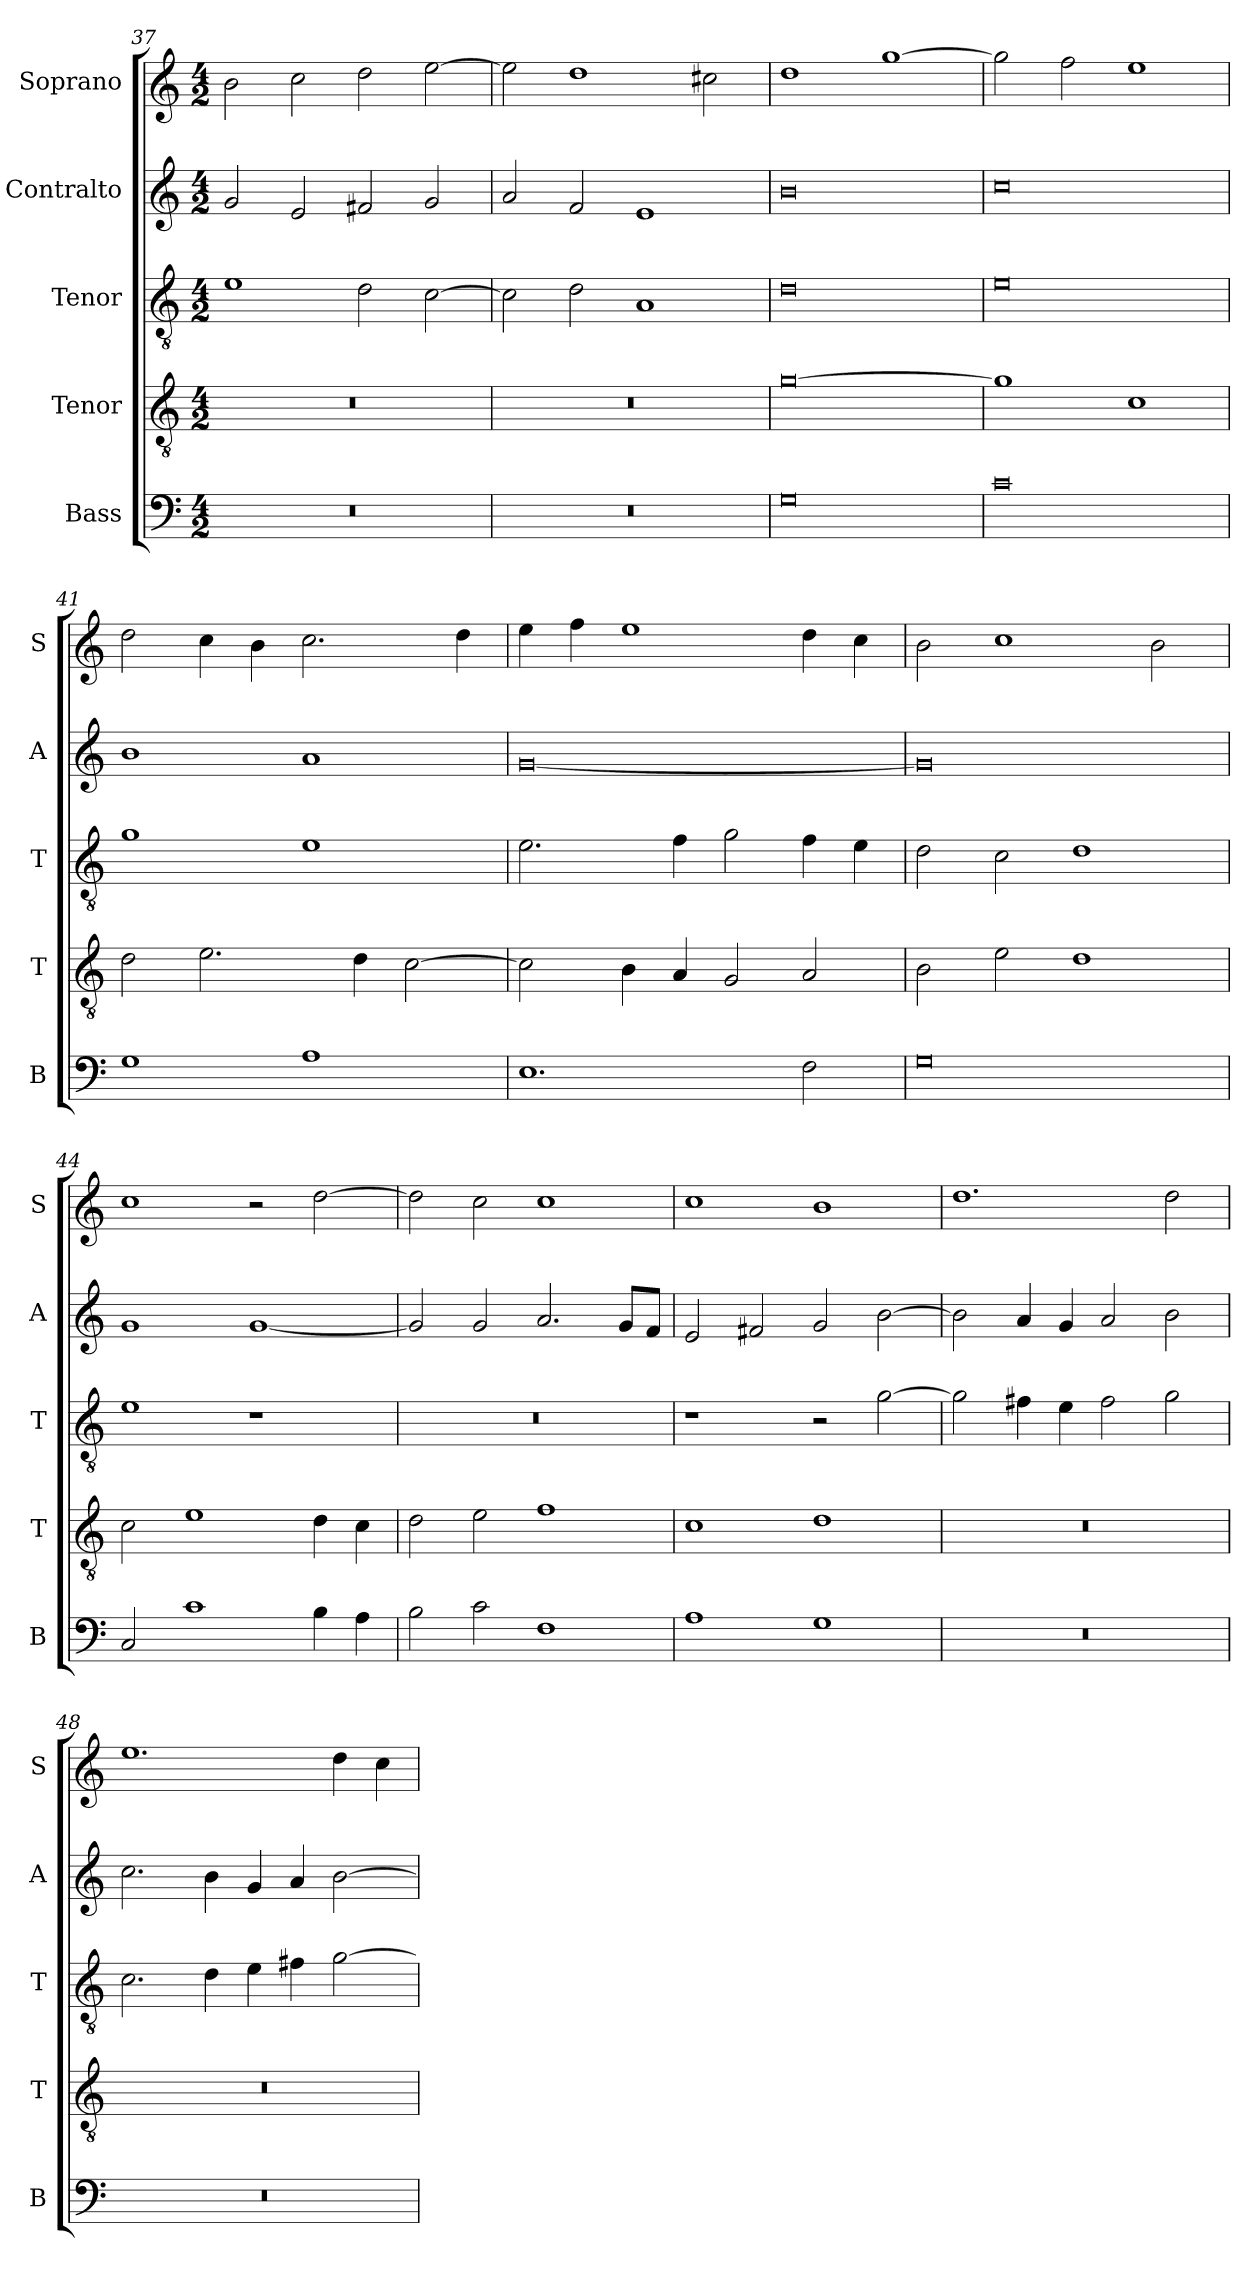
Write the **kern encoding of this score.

**kern	**kern	**kern	**kern	**kern
*part5	*part4	*part3	*part2	*part1
*staff5	*staff4	*staff3	*staff2	*staff1
*I"Bass	*I"Tenor	*I"Tenor	*I"Contralto	*I"Soprano
*I'B	*I'T	*I'T	*I'A	*I'S
*clefF4	*clefGv2	*clefGv2	*clefG2	*clefG2
*k[]	*k[]	*k[]	*k[]	*k[]
*G:mix	*G:mix	*G:mix	*G:mix	*G:mix
*M4/2	*M4/2	*M4/2	*M4/2	*M4/2
=37	=37	=37	=37	=37
0r	0r	1e	2g	2b
.	.	.	2e	2cc
.	.	2d	2f#X	2dd
.	.	[2c	2g	[2ee
=38	=38	=38	=38	=38
0r	0r	2c]	2a	2ee]
.	.	2d	2f	1dd
.	.	1A	1e	.
.	.	.	.	2cc#X
=39	=39	=39	=39	=39
0G	[0g	0d	0b	1dd
.	.	.	.	[1gg
=40	=40	=40	=40	=40
0c	1g]	0e	0cc	2gg]
.	.	.	.	2ff
.	1c	.	.	1ee
=41	=41	=41	=41	=41
1G	2d	1g	1b	2dd
.	2.e	.	.	4cc
.	.	.	.	4b
1A	.	1e	1a	2.cc
.	4d	.	.	.
.	[2c	.	.	.
.	.	.	.	4dd
=42	=42	=42	=42	=42
1.E	2c]	2.e	[0g	4ee
.	.	.	.	4ff
.	4B	.	.	1ee
.	4A	4f	.	.
.	2G	2g	.	.
2F	2A	4f	.	4dd
.	.	4e	.	4cc
=43	=43	=43	=43	=43
0G	2B	2d	0g]	2b
.	2e	2c	.	1cc
.	1d	1d	.	.
.	.	.	.	2b
=44	=44	=44	=44	=44
2C	2c	1e	1g	1cc
1c	1e	.	.	.
.	.	1r	[1g	2r
4B	4d	.	.	[2dd
4A	4c	.	.	.
=45	=45	=45	=45	=45
2B	2d	0r	2g]	2dd]
2c	2e	.	2g	2cc
1F	1f	.	2.a	1cc
.	.	.	8g/L	.
.	.	.	8f/J	.
=46	=46	=46	=46	=46
1A	1c	1r	2e	1cc
.	.	.	2f#X	.
1G	1d	2r	2g	1b
.	.	[2g	[2b	.
=47	=47	=47	=47	=47
0r	0r	2g]	2b]	1.dd
.	.	4f#X	4a	.
.	.	4e	4g	.
.	.	2f#	2a	.
.	.	2g	2b	2dd
=48	=48	=48	=48	=48
0r	0r	2.c	2.cc	1.ee
.	.	4d	4b	.
.	.	4e	4g	.
.	.	4f#X	4a	.
.	.	[2g	[2b	4dd
.	.	.	.	4cc
=	=	=	=	=
*-	*-	*-	*-	*-
